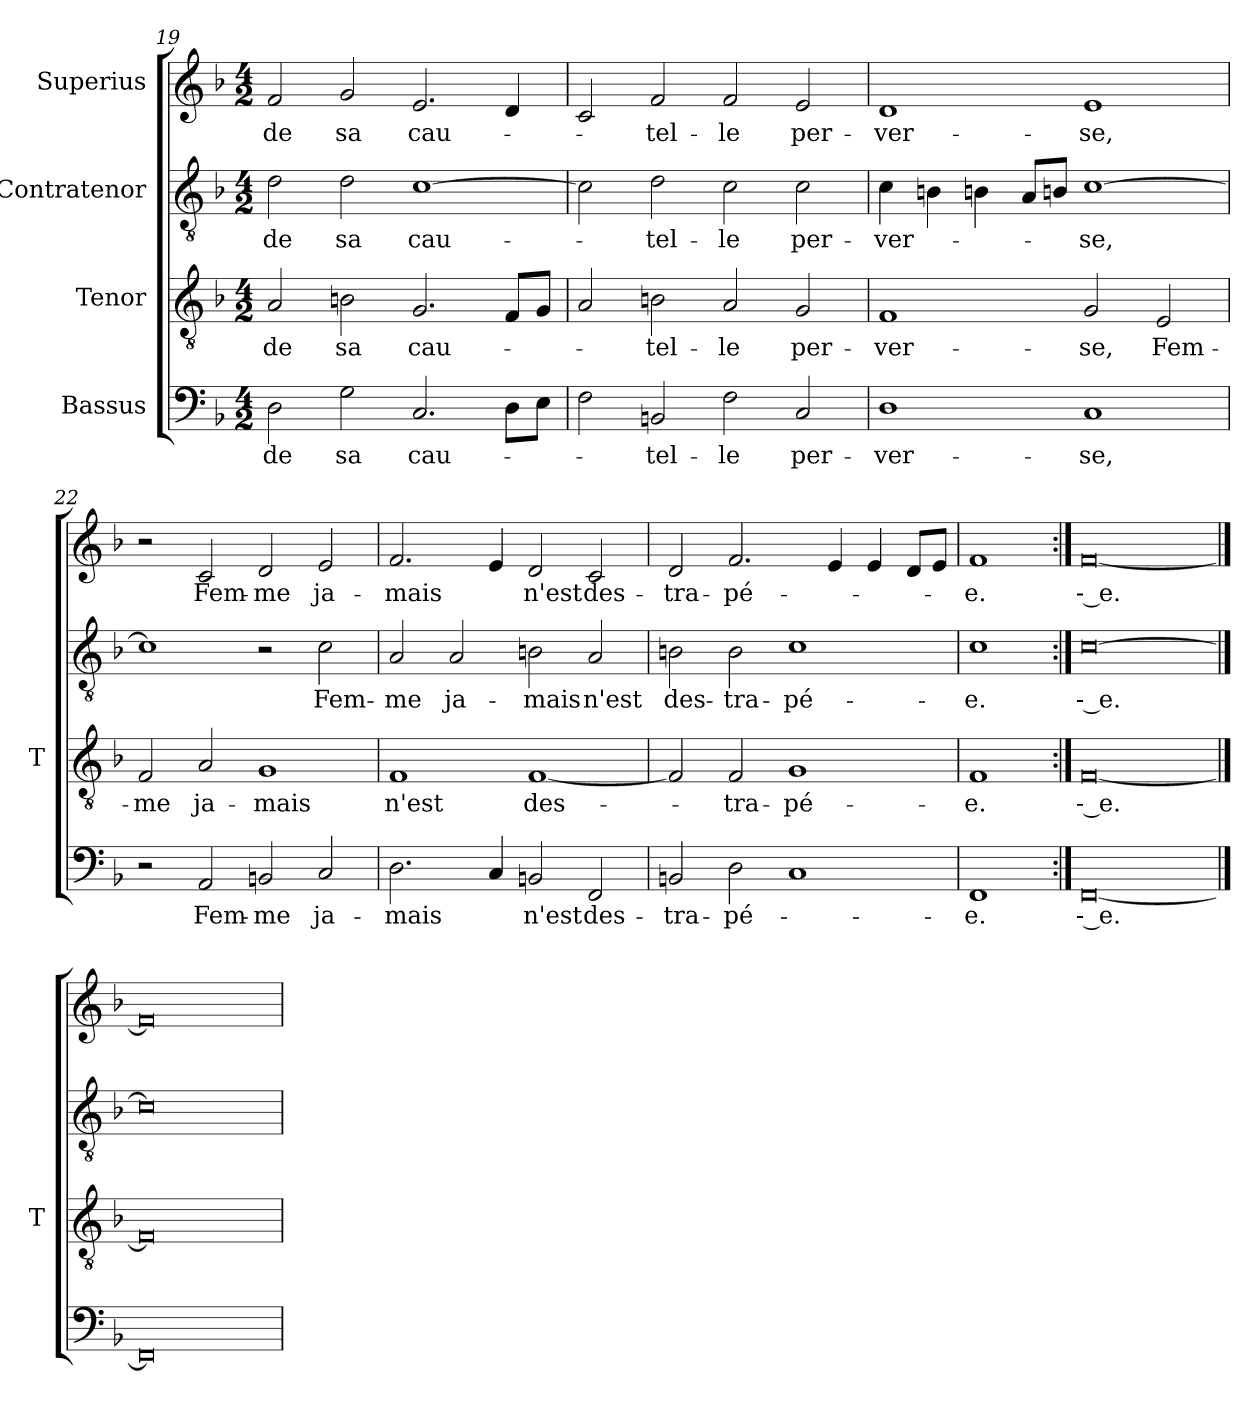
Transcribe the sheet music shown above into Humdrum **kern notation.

**kern	**text	**kern	**text	**kern	**text	**kern	**text
*part4	*part4	*part3	*part3	*part2	*part2	*part1	*part1
*staff4	*staff4	*staff3	*staff3	*staff2	*staff2	*staff1	*staff1
*I"Bassus	*	*I"Tenor	*	*I"Contratenor	*	*I"Superius	*
*	*	*I'T	*	*	*	*	*
*clefF4	*	*clefGv2	*	*clefGv2	*	*clefG2	*
*k[b-]	*	*k[b-]	*	*k[b-]	*	*k[b-]	*
*M4/2	*	*M4/2	*	*M4/2	*	*M4/2	*
=19	=19	=19	=19	=19	=19	=19	=19
2D	-de	2A	-de	2d	-de	2f	-de
2G	-sa	2Bn	-sa	2d	-sa	2g	-sa
2.C	cau-	2.G	cau-	[1c	cau-	2.e	cau-
8DL	.	8FL	.	.	.	4d	.
8EJ	.	8GJ	.	.	.	.	.
=20	=20	=20	=20	=20	=20	=20	=20
2F	.	2A	.	2c]	.	2c	.
2BBn	tel-	2Bn	tel-	2d	tel-	2f	tel-
2F	-le	2A	-le	2c	-le	2f	-le
2C	per-	2G	per-	2c	per-	2e	per-
=21	=21	=21	=21	=21	=21	=21	=21
1D	ver-	1F	ver-	4c	ver-	1d	ver-
.	.	.	.	4Bn	.	.	.
.	.	.	.	4Bn	.	.	.
.	.	.	.	8AL	.	.	.
.	.	.	.	8BnJ	.	.	.
1C	-se,	2G	-se,	[1c	-se,	1e	-se,
.	.	2E	Fem-	.	.	.	.
=22	=22	=22	=22	=22	=22	=22	=22
2r	.	2F	-me	1c]	.	2r	.
2AA	Fem-	2A	ja-	.	.	2c	Fem-
2BBn	-me	1G	-mais	2r	.	2d	-me
2C	ja-	.	.	2c	Fem-	2e	ja-
=23	=23	=23	=23	=23	=23	=23	=23
2.D	-mais	1F	-n'est	2A	-me	2.f	-mais
.	.	.	.	2A	ja-	.	.
4C	.	.	.	.	.	4e	.
2BBn	-n'est	[1F	des-	2B	-mais	2d	-n'est
2FF	des-	.	.	2A	-n'est	2c	des-
=24	=24	=24	=24	=24	=24	=24	=24
2BBn	tra-	2F]	.	2B	des-	2d	tra-
2D	pé-	2F	tra-	2B	tra-	2.f	pé-
1C	.	1G	pé-	1c	pé-	.	.
.	.	.	.	.	.	4e	.
.	.	.	.	.	.	4e	.
.	.	.	.	.	.	8dL	.
.	.	.	.	.	.	8eJ	.
=25	=25	=25	=25	=25	=25	=25	=25
1FF	-e.	1F	-e.	1c	-e.	1f	-e.
=26:|!	=26:|!	=26:|!	=26:|!	=26:|!	=26:|!	=26:|!	=26:|!
[0FF	-- e.	[0F	-- e.	[0c	-- e.	[0f	-- e.
==27	==27	==27	==27	==27	==27	==27	==27
0FF]	.	0F]	.	0c]	.	0f]	.
=	=	=	=	=	=	=	=
*-	*-	*-	*-	*-	*-	*-	*-
